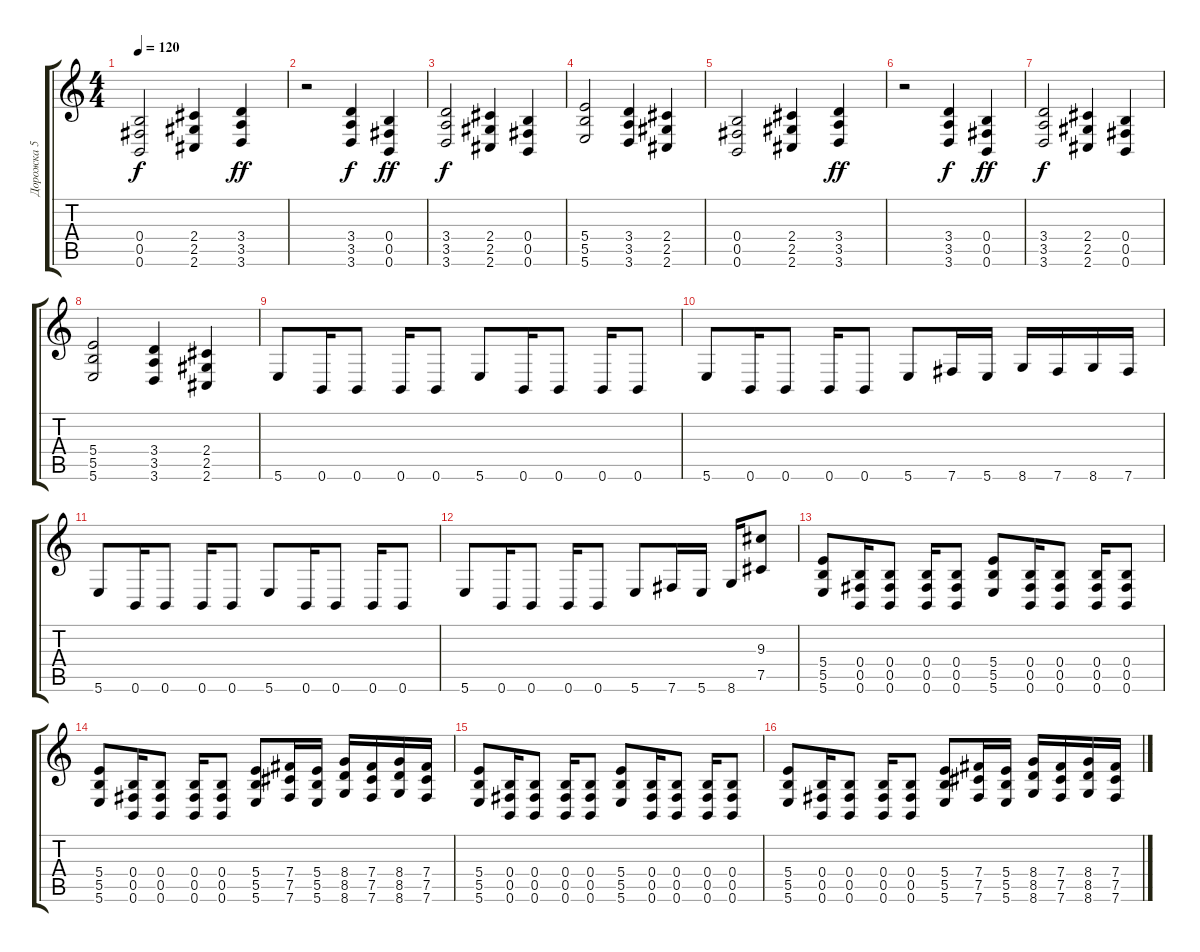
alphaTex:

\track ("Дорожка 5" "Дорожка 5") {instrument distortionguitar}
\staff {score tabs}
\tuning (Db4 Ab3 E3 B2 Gb2 B1) {hide}
\ts (4 4)
\tempo 120
\clef g2
\ks c
(0.4 0.5 0.6).2{dy f} (2.4 2.5 2.6).4 (3.4 3.5 3.6).4{dy ff} |
r.2 (3.4 3.5 3.6).4{dy f} (0.4 0.5 0.6).4{dy ff} |
(3.4 3.5 3.6).2{dy f} (2.4 2.5 2.6).4 (0.4 0.5 0.6).4 |
(5.4 5.5 5.6).2 (3.4 3.5 3.6).4 (2.4 2.5 2.6).4 |
(0.4 0.5 0.6).2 (2.4 2.5 2.6).4 (3.4 3.5 3.6).4{dy ff} |
r.2 (3.4 3.5 3.6).4{dy f} (0.4 0.5 0.6).4{dy ff} |
(3.4 3.5 3.6).2{dy f} (2.4 2.5 2.6).4 (0.4 0.5 0.6).4 |
(5.4 5.5 5.6).2 (3.4 3.5 3.6).4 (2.4 2.5 2.6).4 |
5.6.8 0.6.16 0.6.8 0.6.16 0.6.8 5.6.8 0.6.16 0.6.8 0.6.16 0.6.8 |
5.6.8 0.6.16 0.6.8 0.6.16 0.6.8 5.6.8 7.6.16 5.6.16 8.6.16 7.6.16 8.6.16 7.6.16 |
5.6.8 0.6.16 0.6.8 0.6.16 0.6.8 5.6.8 0.6.16 0.6.8 0.6.16 0.6.8 |
5.6.8 0.6.16 0.6.8 0.6.16 0.6.8 5.6.8 7.6.16 5.6.16 8.6.16 (9.3 7.5).8 |
(5.4 5.5 5.6).8 (0.4 0.5 0.6).16 (0.4 0.5 0.6).8 (0.4 0.5 0.6).16 (0.4 0.5 0.6).8 (5.4 5.5 5.6).8 (0.4 0.5 0.6).16 (0.4 0.5 0.6).8 (0.4 0.5 0.6).16 (0.4 0.5 0.6).8 |
(5.4 5.5 5.6).8 (0.4 0.5 0.6).16 (0.4 0.5 0.6).8 (0.4 0.5 0.6).16 (0.4 0.5 0.6).8 (5.4 5.5 5.6).8 (7.4 7.5 7.6).16 (5.4 5.5 5.6).16 (8.4 8.5 8.6).16 (7.4 7.5 7.6).16 (8.4 8.5 8.6).16 (7.4 7.5 7.6).16 |
(5.4 5.5 5.6).8 (0.4 0.5 0.6).16 (0.4 0.5 0.6).8 (0.4 0.5 0.6).16 (0.4 0.5 0.6).8 (5.4 5.5 5.6).8 (0.4 0.5 0.6).16 (0.4 0.5 0.6).8 (0.4 0.5 0.6).16 (0.4 0.5 0.6).8 |
(5.4 5.5 5.6).8 (0.4 0.5 0.6).16 (0.4 0.5 0.6).8 (0.4 0.5 0.6).16 (0.4 0.5 0.6).8 (5.4 5.5 5.6).8 (7.4 7.5 7.6).16 (5.4 5.5 5.6).16 (8.4 8.5 8.6).16 (7.4 7.5 7.6).16 (8.4 8.5 8.6).16 (7.4 7.5 7.6).16
